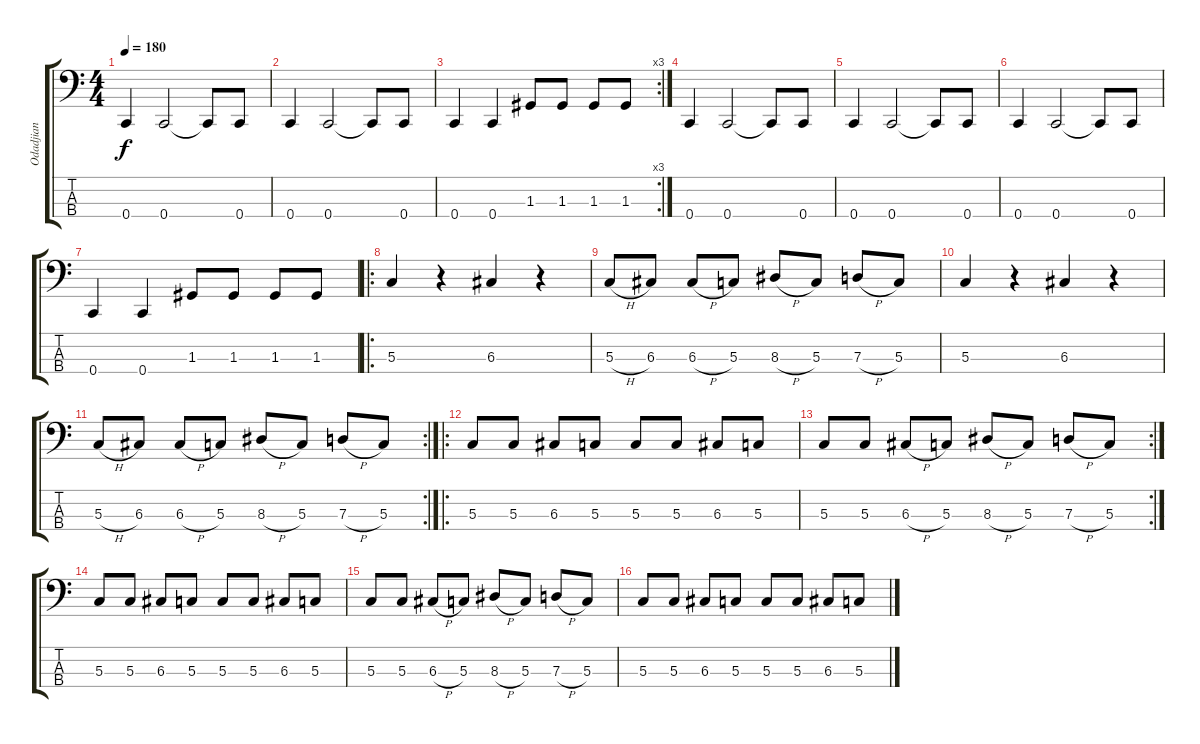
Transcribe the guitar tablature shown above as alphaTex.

\track ("Odadjian" "Odadjian") {instrument electricbassfinger}
\staff {score tabs}
\tuning (F2 C2 G1 C1) {hide}
\ts (4 4)
\tempo 180
\clef f4
\ks c
0.4.4{dy f} 0.4.2 0.4{t}.8 0.4.8 |
0.4.4 0.4.2 0.4{t}.8 0.4.8 |
\rc 3
0.4.4 0.4.4 1.3.8 1.3.8 1.3.8 1.3.8 |
0.4.4 0.4.2 0.4{t}.8 0.4.8 |
0.4.4 0.4.2 0.4{t}.8 0.4.8 |
0.4.4 0.4.2 0.4{t}.8 0.4.8 |
0.4.4 0.4.4 1.3.8 1.3.8 1.3.8 1.3.8 |
\ro
5.3.4 r.4 6.3.4 r.4 |
5.3{h}.8 6.3.8 6.3{h}.8 5.3.8 8.3{h}.8 5.3.8 7.3{h}.8 5.3.8 |
5.3.4 r.4 6.3.4 r.4 |
\rc 2
5.3{h}.8 6.3.8 6.3{h}.8 5.3.8 8.3{h}.8 5.3.8 7.3{h}.8 5.3.8 |
\ro
5.3.8 5.3.8 6.3.8 5.3.8 5.3.8 5.3.8 6.3.8 5.3.8 |
\rc 2
5.3.8 5.3.8 6.3{h}.8 5.3.8 8.3{h}.8 5.3.8 7.3{h}.8 5.3.8 |
5.3.8 5.3.8 6.3.8 5.3.8 5.3.8 5.3.8 6.3.8 5.3.8 |
5.3.8 5.3.8 6.3{h}.8 5.3.8 8.3{h}.8 5.3.8 7.3{h}.8 5.3.8 |
5.3.8 5.3.8 6.3.8 5.3.8 5.3.8 5.3.8 6.3.8 5.3.8
